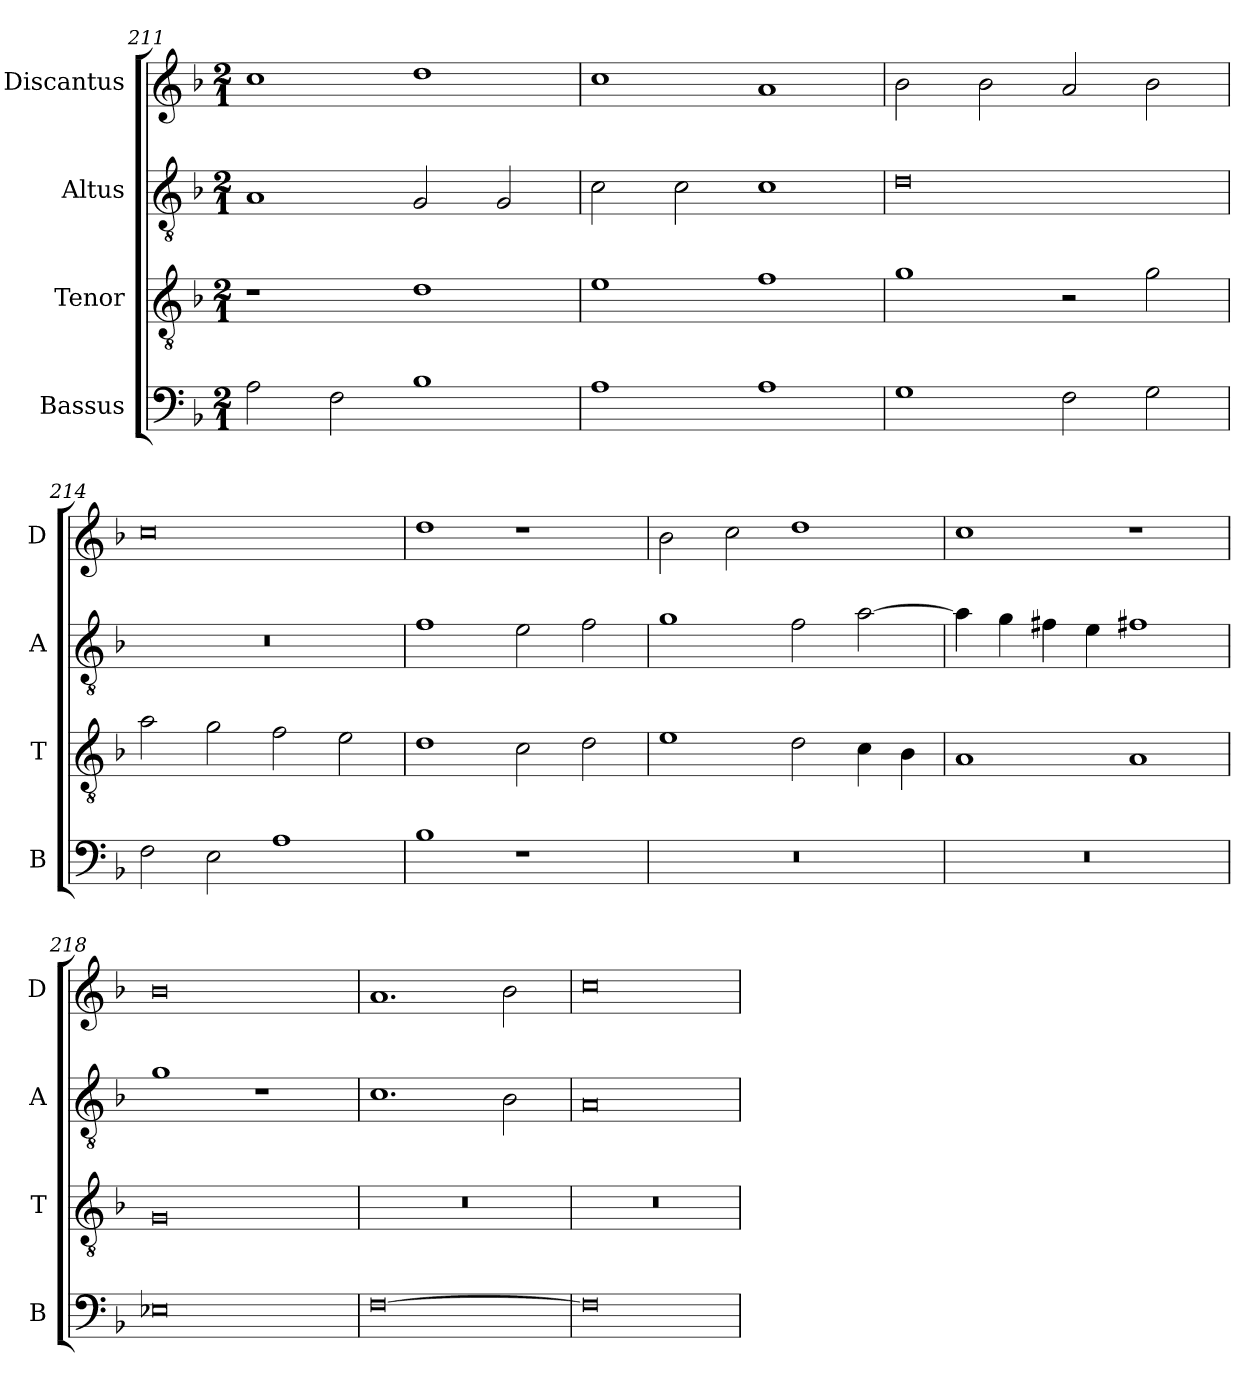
**kern	**kern	**kern	**kern
*part4	*part3	*part2	*part1
*staff4	*staff3	*staff2	*staff1
*I"Bassus	*I"Tenor	*I"Altus	*I"Discantus
*I'B	*I'T	*I'A	*I'D
*clefF4	*clefGv2	*clefGv2	*clefG2
*k[b-]	*k[b-]	*k[b-]	*k[b-]
*M2/1	*M2/1	*M2/1	*M2/1
=211	=211	=211	=211
2A\	1r	1A	1cc
2F\	.	.	.
1B-	1d	2G/	1dd
.	.	2G/	.
=212	=212	=212	=212
1A	1e	2c\	1cc
.	.	2c\	.
1A	1f	1c	1a
=213	=213	=213	=213
1G	1g	0d	2b-\
.	.	.	2b-\
2F\	2r	.	2a/
2G\	2g\	.	2b-\
=214	=214	=214	=214
2F\	2a\	0r	0cc
2E\	2g\	.	.
1A	2f\	.	.
.	2e\	.	.
=215	=215	=215	=215
1B-	1d	1f	1dd
1r	2c\	2e\	1r
.	2d\	2f\	.
=216	=216	=216	=216
0r	1e	1g	2b-\
.	.	.	2cc\
.	2d\	2f\	1dd
.	4c\	[2a\	.
.	4B-\	.	.
=217	=217	=217	=217
0r	1A	4a\]	1cc
.	.	4g\	.
.	.	4f#X\	.
.	.	4e\	.
.	1A	1f#X	1r
=218	=218	=218	=218
0E-X	0G	1g	0b-
.	.	1r	.
=219	=219	=219	=219
[0F	0r	1.c	1.a
.	.	2B-\	2b-\
=220	=220	=220	=220
0F]	0r	0A	0cc
=	=	=	=
*-	*-	*-	*-
